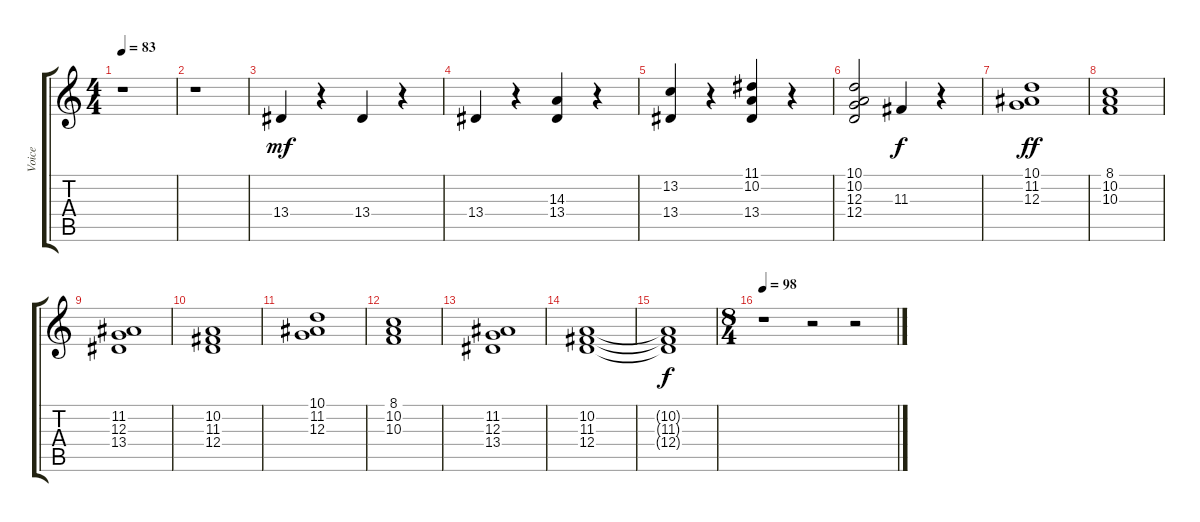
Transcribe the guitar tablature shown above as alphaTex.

\track ("Voice" "Voice") {instrument choiraahs}
\staff {score tabs}
\tuning (E4 B3 G3 D3 A2 E2) {hide}
\ts (4 4)
\tempo 83
\clef g2
\ks c
r.1{dy mf} |
r.1 |
13.4.4 r.4 13.4.4 r.4 |
13.4.4 r.4 (14.3 13.4).4 r.4 |
(13.2 13.4).4 r.4 (11.1 10.2 13.4).4 r.4 |
(10.1 10.2 12.3 12.4).2 11.3.4{dy f} r.4 |
(10.1 11.2 12.3).1{dy ff} |
(8.1 10.2 10.3).1 |
(11.2 12.3 13.4).1 |
(10.2 11.3 12.4).1 |
(10.1 11.2 12.3).1 |
(8.1 10.2 10.3).1 |
(11.2 12.3 13.4).1 |
(10.2 11.3 12.4).1 |
(10.2{t} 11.3{t} 12.4{t}).1{dy f} |
\ts (8 4)
\tempo 98
r.1 r.2 r.2
